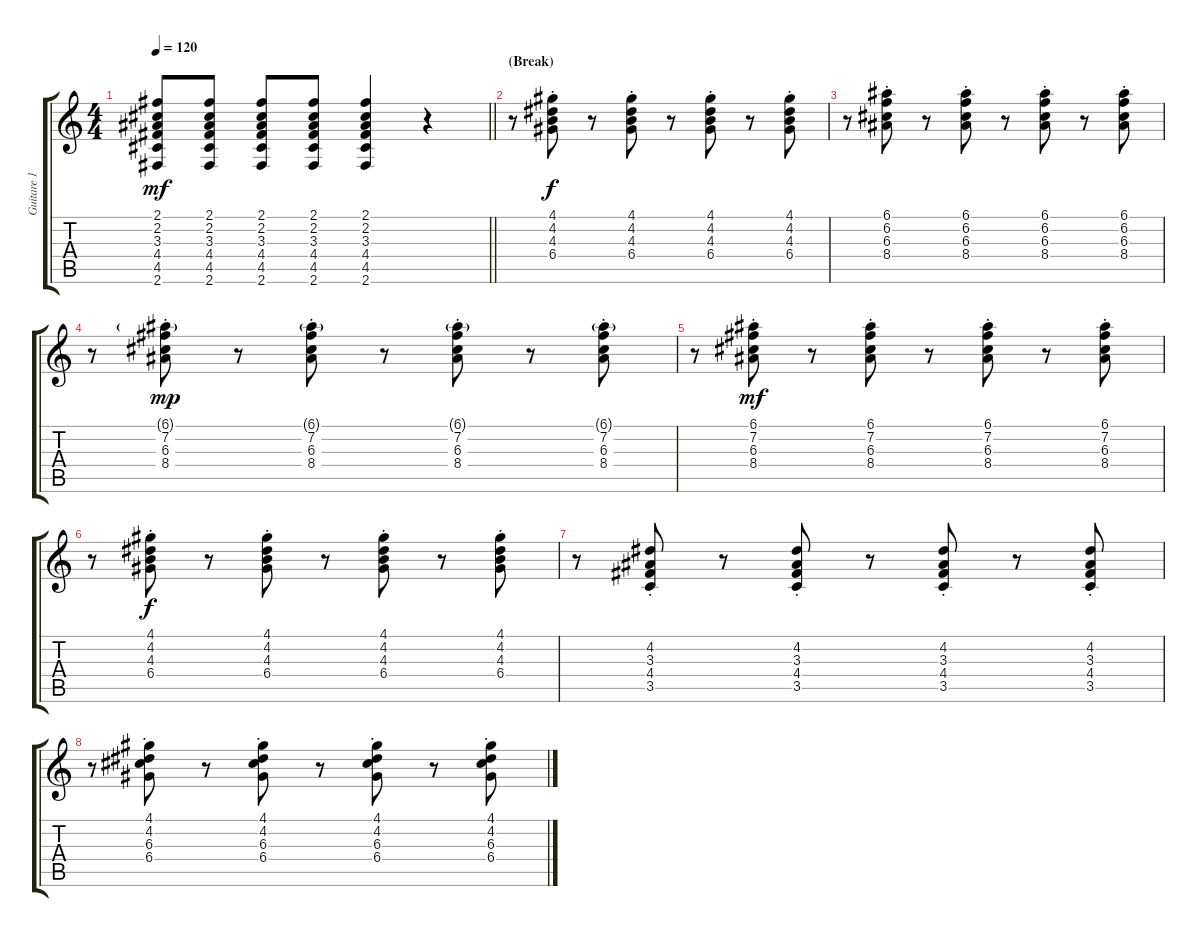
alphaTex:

\track ("Guitare 1" "Guitare 1") {instrument overdrivenguitar}
\staff {score tabs}
\tuning (E4 B3 G3 D3 A2 E2) {hide}
\ts (4 4)
\tempo 120
\clef g2
\barLineRight lightlight
\ks c
(2.1 2.2 3.3 4.4 4.5 2.6).8{dy mf} (2.1 2.2 3.3 4.4 4.5 2.6).8 (2.1 2.2 3.3 4.4 4.5 2.6).8 (2.1 2.2 3.3 4.4 4.5 2.6).8 (2.1 2.2 3.3 4.4 4.5 2.6).4 r.4 |
\section ("" "(Break)")
r.8 (4.1{st} 4.2{st} 4.3{st} 6.4{st}).8{dy f} r.8 (4.1{st} 4.2{st} 4.3{st} 6.4{st}).8 r.8 (4.1{st} 4.2{st} 4.3{st} 6.4{st}).8 r.8 (4.1{st} 4.2{st} 4.3{st} 6.4{st}).8 |
r.8 (6.1{st} 6.2{st} 6.3{st} 8.4{st}).8 r.8 (6.1{st} 6.2{st} 6.3{st} 8.4{st}).8 r.8 (6.1{st} 6.2{st} 6.3{st} 8.4{st}).8 r.8 (6.1{st} 6.2{st} 6.3{st} 8.4{st}).8 |
r.8 (6.1{g st} 7.2{st} 6.3{st} 8.4{st}).8{dy mp} r.8 (6.1{g st} 7.2{st} 6.3{st} 8.4{st}).8 r.8 (6.1{g st} 7.2{st} 6.3{st} 8.4{st}).8 r.8 (6.1{g st} 7.2{st} 6.3{st} 8.4{st}).8 |
r.8 (6.1{st} 7.2{st} 6.3{st} 8.4{st}).8{dy mf} r.8 (6.1{st} 7.2{st} 6.3{st} 8.4{st}).8 r.8 (6.1{st} 7.2{st} 6.3{st} 8.4{st}).8 r.8 (6.1{st} 7.2{st} 6.3{st} 8.4{st}).8 |
r.8 (4.1{st} 4.2{st} 4.3{st} 6.4{st}).8{dy f} r.8 (4.1{st} 4.2{st} 4.3{st} 6.4{st}).8 r.8 (4.1{st} 4.2{st} 4.3{st} 6.4{st}).8 r.8 (4.1{st} 4.2{st} 4.3{st} 6.4{st}).8 |
r.8 (4.2{st} 3.3{st} 4.4{st} 3.5{st}).8 r.8 (4.2{st} 3.3{st} 4.4{st} 3.5{st}).8 r.8 (4.2{st} 3.3{st} 4.4{st} 3.5{st}).8 r.8 (4.2{st} 3.3{st} 4.4{st} 3.5{st}).8 |
r.8 (4.1{st} 4.2{st} 6.3{st} 6.4{st}).8 r.8 (4.1{st} 4.2{st} 6.3{st} 6.4{st}).8 r.8 (4.1{st} 4.2{st} 6.3{st} 6.4{st}).8 r.8 (4.1{st} 4.2{st} 6.3{st} 6.4{st}).8
